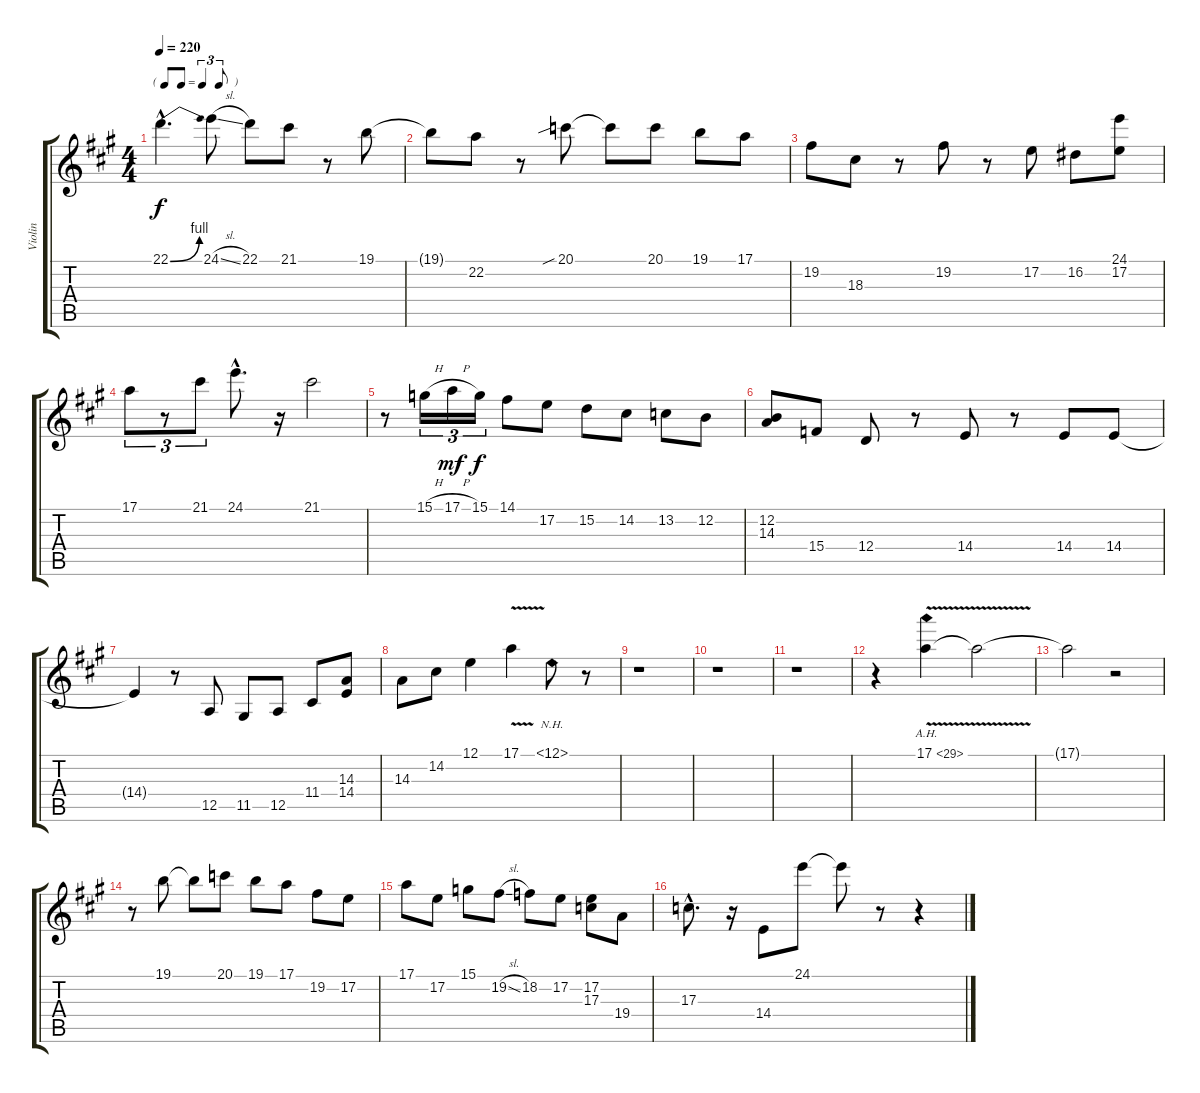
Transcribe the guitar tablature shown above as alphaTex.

\track ("Violin" "Violin") {instrument violin}
\staff {score tabs}
\tuning (E4 B3 G3 D3 A2 E2) {hide}
\ts (4 4)
\tf triplet8th
\tempo 220
\clef g2
\ks a
22.1{be (bend 0 0 60 4) hac}.4{d dy f} 24.1{sl}.8 22.1.8 21.1.8 r.8 19.1.8 |
19.1{t}.8 22.2.8 r.8 20.1{sib}.8 20.1{t}.8 20.1.8 19.1.8 17.1.8 |
19.2.8 18.3.8 r.8 19.2.8 r.8 17.2.8 16.2.8 (24.1 17.2).8 |
17.1.8{tu (3 2)} r.8{tu (3 2)} 21.1.8{tu (3 2)} 24.1{hac}.8{d} r.16 21.1.2 |
r.8 15.1{h}.16{tu (3 2)} 17.1{h}.16{tu (3 2) dy mf} 15.1.16{tu (3 2) dy f} 14.1.8 17.2.8 15.2.8 14.2.8 13.2.8 12.2.8 |
(12.2 14.3).8 15.4.8 12.4.8 r.8 14.4.8 r.8 14.4.8 14.4.8 |
14.4{t}.4 r.8 12.5.8 11.5.8 12.5.8 11.4.8 (14.3 14.4).8 |
14.3.8 14.2.8 12.1.4 17.1{v}.4 12.1{nh}.8 r.8 |
r.1 |
r.1 |
r.1 |
r.4 17.1{ah 12 v}.4 17.1{t}.2 |
17.1{t}.2 r.2 |
r.8 19.1.8 19.1{t}.8 20.1.8 19.1.8 17.1.8 19.2.8 17.2.8 |
17.1.8 17.2.8 15.1.8 19.2{sl}.8 18.2.8 17.2.8 (17.2 17.3).8 19.4.8 |
17.3{hac}.8{d} r.16 14.4.8 24.1.8 24.1{t}.8 r.8 r.4
